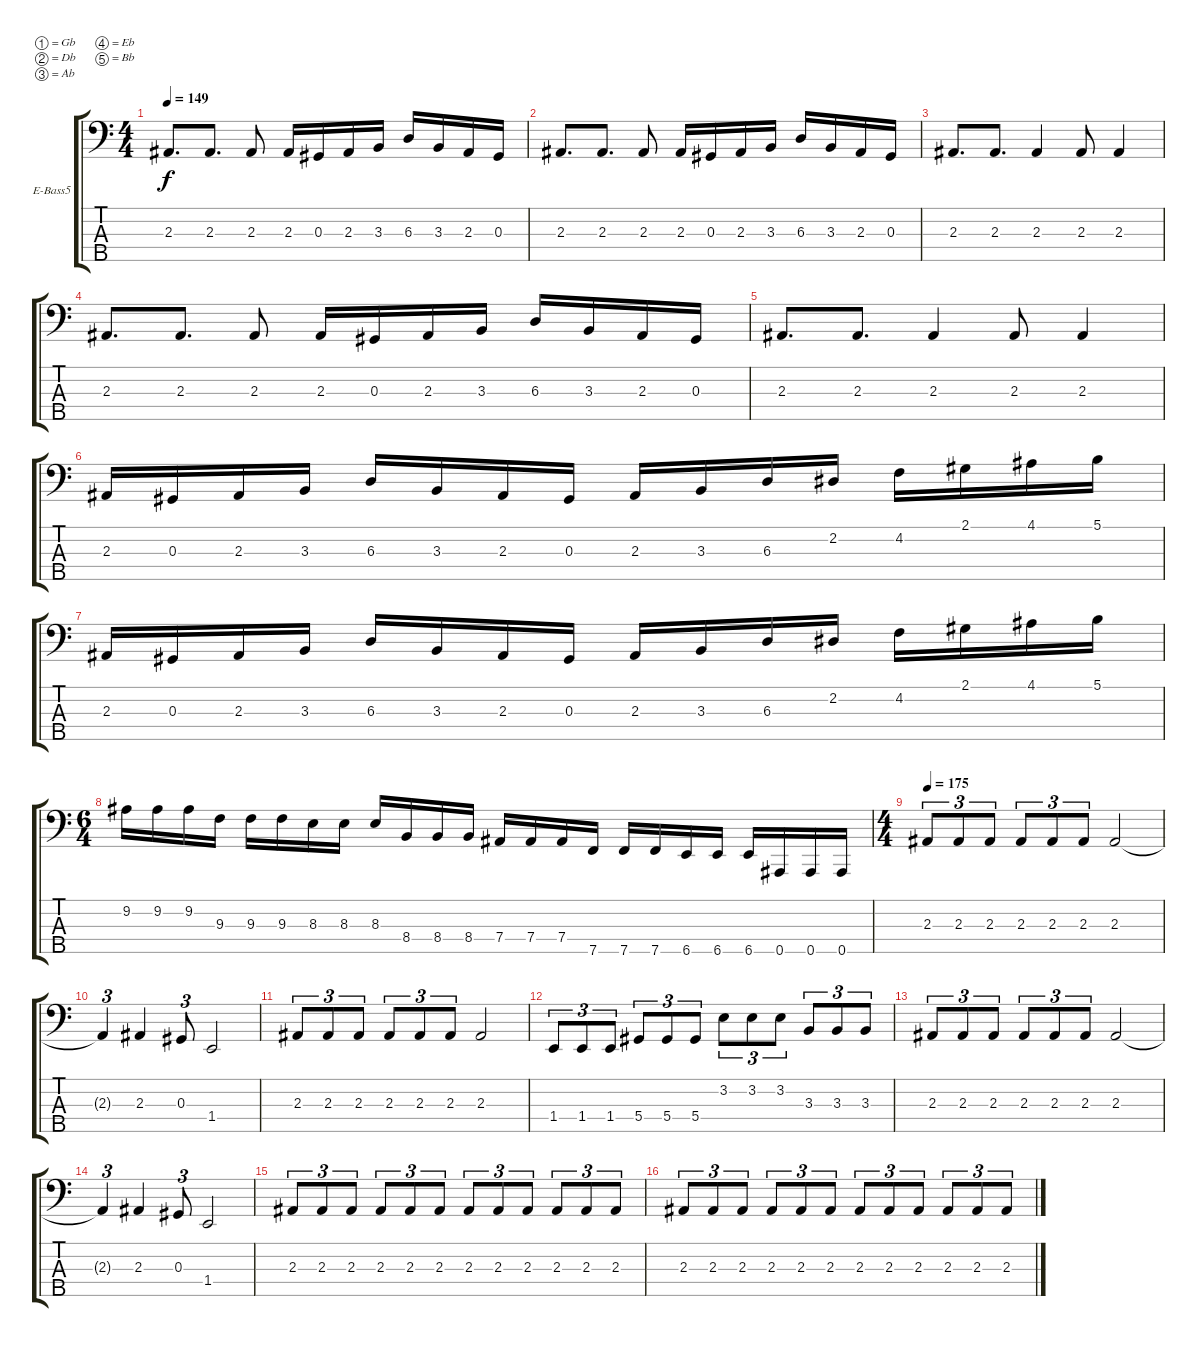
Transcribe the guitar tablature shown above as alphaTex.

\defaultSystemsLayout 4
\bracketExtendMode groupsimilarinstruments
\firstSystemTrackNameOrientation horizontal
\otherSystemsTrackNameOrientation horizontal
\track ("Arif Mirabdolbaghi" "E-Bass5") {instrument electricbassfinger}
\staff {score tabs}
\tuning (Gb2 Db2 Ab1 Eb1 Bb0)
\ts (4 4)
\tempo 149
\clef f4
\ks c
2.3.8{d dy f} 2.3.8{d} 2.3.8 2.3.16 0.3.16 2.3.16 3.3.16 6.3.16 3.3.16 2.3.16 0.3.16 |
2.3.8{d} 2.3.8{d} 2.3.8 2.3.16 0.3.16 2.3.16 3.3.16 6.3.16 3.3.16 2.3.16 0.3.16 |
2.3.8{d} 2.3.8{d} 2.3.4 2.3.8 2.3.4 |
2.3.8{d} 2.3.8{d} 2.3.8 2.3.16 0.3.16 2.3.16 3.3.16 6.3.16 3.3.16 2.3.16 0.3.16 |
2.3.8{d} 2.3.8{d} 2.3.4 2.3.8 2.3.4 |
2.3.16 0.3.16 2.3.16 3.3.16 6.3.16 3.3.16 2.3.16 0.3.16 2.3.16 3.3.16 6.3.16 2.2.16 4.2.16 2.1.16 4.1.16 5.1.16 |
2.3.16 0.3.16 2.3.16 3.3.16 6.3.16 3.3.16 2.3.16 0.3.16 2.3.16 3.3.16 6.3.16 2.2.16 4.2.16 2.1.16 4.1.16 5.1.16 |
\ts (6 4)
9.2.16 9.2.16 9.2.16 9.3.16 9.3.16 9.3.16 8.3.16 8.3.16 8.3.16 8.4.16 8.4.16 8.4.16 7.4.16 7.4.16 7.4.16 7.5.16 7.5.16 7.5.16 6.5.16 6.5.16 6.5.16 0.5.16 0.5.16 0.5.16 |
\ts (4 4)
\tempo (175 0.00625)
2.3.8{tu (3 2)} 2.3.8{tu (3 2)} 2.3.8{tu (3 2)} 2.3.8{tu (3 2)} 2.3.8{tu (3 2)} 2.3.8{tu (3 2)} 2.3.2 |
2.3{t}.4{tu (3 2)} 2.3.4 0.3.8{tu (3 2)} 1.4.2 |
2.3.8{tu (3 2)} 2.3.8{tu (3 2)} 2.3.8{tu (3 2)} 2.3.8{tu (3 2)} 2.3.8{tu (3 2)} 2.3.8{tu (3 2)} 2.3.2 |
1.4.8{tu (3 2)} 1.4.8{tu (3 2)} 1.4.8{tu (3 2)} 5.4.8{tu (3 2)} 5.4.8{tu (3 2)} 5.4.8{tu (3 2)} 3.2.8{tu (3 2)} 3.2.8{tu (3 2)} 3.2.8{tu (3 2)} 3.3.8{tu (3 2)} 3.3.8{tu (3 2)} 3.3.8{tu (3 2)} |
2.3.8{tu (3 2)} 2.3.8{tu (3 2)} 2.3.8{tu (3 2)} 2.3.8{tu (3 2)} 2.3.8{tu (3 2)} 2.3.8{tu (3 2)} 2.3.2 |
2.3{t}.4{tu (3 2)} 2.3.4 0.3.8{tu (3 2)} 1.4.2 |
2.3.8{tu (3 2)} 2.3.8{tu (3 2)} 2.3.8{tu (3 2)} 2.3.8{tu (3 2)} 2.3.8{tu (3 2)} 2.3.8{tu (3 2)} 2.3.8{tu (3 2)} 2.3.8{tu (3 2)} 2.3.8{tu (3 2)} 2.3.8{tu (3 2)} 2.3.8{tu (3 2)} 2.3.8{tu (3 2)} |
2.3.8{tu (3 2)} 2.3.8{tu (3 2)} 2.3.8{tu (3 2)} 2.3.8{tu (3 2)} 2.3.8{tu (3 2)} 2.3.8{tu (3 2)} 2.3.8{tu (3 2)} 2.3.8{tu (3 2)} 2.3.8{tu (3 2)} 2.3.8{tu (3 2)} 2.3.8{tu (3 2)} 2.3.8{tu (3 2)}
